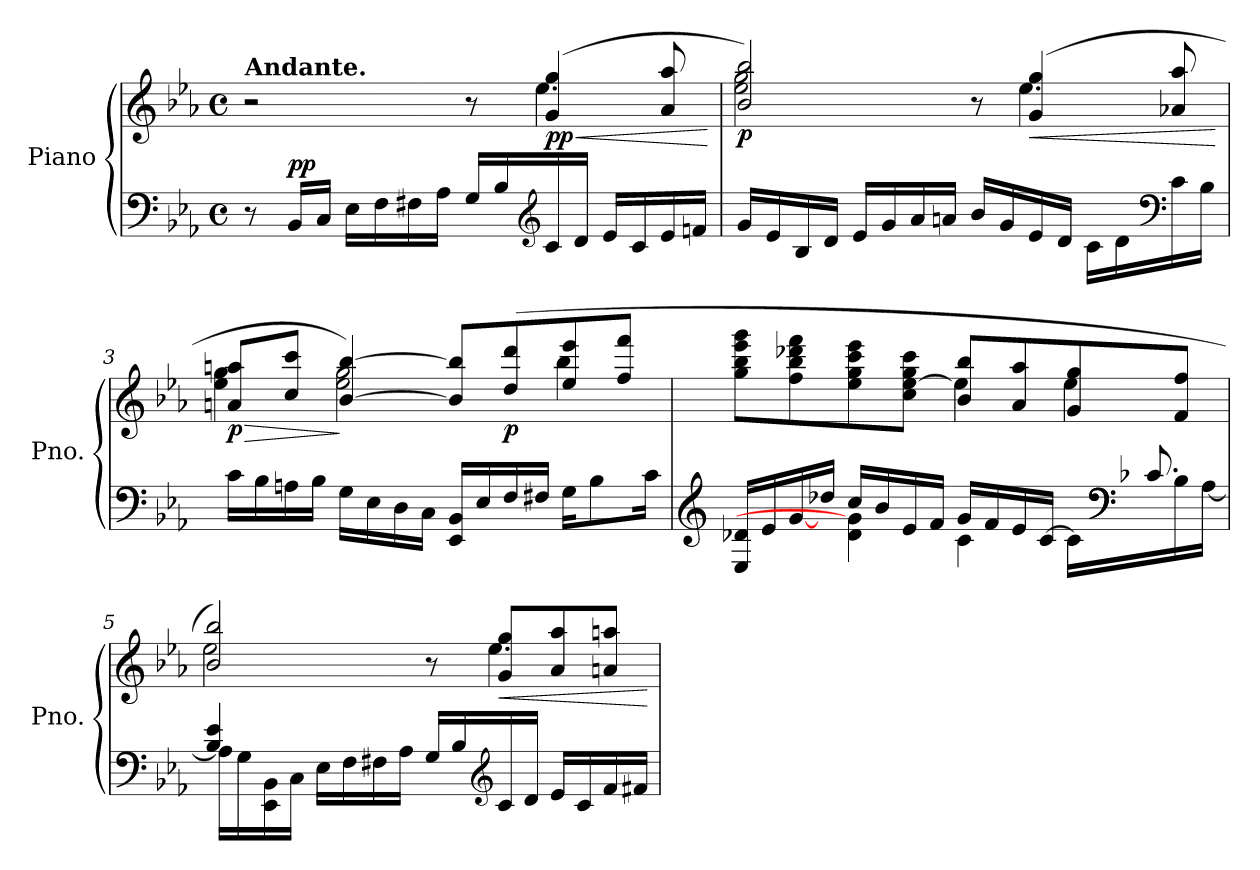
**kern	**kern	**dynam
*part1	*part1	*part1
*staff2	*staff1	*staff1/2
*I"Piano	*	*
*I'Pno.	*	*
*clefF4	*clefG2	*
*k[b-e-a-]	*k[b-e-a-]	*
*M4/4	*M4/4	*
*met(c)	*met(c)	*
*MM72	*MM72	*
=1	=1	=1
*	*^	*
!	!LO:TX:a:B:t=Andante.	!	!
8r	2r	2rffyy	.
!	!	!	!LO:DY:a=2
16BB-/LL	.	.	pp
16C/JJ	.	.	.
16E-\LL	.	.	.
16F\	.	.	.
16F#X\	.	.	.
16A-\JJ	.	.	.
16G/LL	8r	8rffyy	.
16B-/	.	.	.
*clefG2	*	*	*
!	!	!	!LO:HP:b
!	!	!	!LO:DY:n=1:b
16c/	(4g/ 4gg/	4.ee-\	< pp
16d/JJ	.	.	.
16e-/LL	.	.	.
16c/	.	.	.
16e-/	8a-/ 8aa-/	.	.
16fn/JJ	.	.	.
*	*v	*v	*
.	.	[
=2	=2	=2
*	*^	*
!	!	!	!LO:DY:b
16g/LL	2b-/ 2bb-/)	2ee-\ 2gg\	p
16e-/	.	.	.
16B-/	.	.	.
16d/JJ	.	.	.
16e-/LL	.	.	.
16g/	.	.	.
16a-/	.	.	.
16an/JJ	.	.	.
16b-/LL	8r	8rffyy	.
16g/	.	.	.
!	!	!	!LO:HP:b
16e-/	(4g/ 4gg/	4.ee-\	<
16d/JJ	.	.	.
16c\LL	.	.	.
16d\	.	.	.
*clefF4	*	*	*
16c\	8a-X/ 8aa-/	.	.
16B-\JJ	.	.	.
*	*v	*v	*
.	.	[
!!LO:LB:g=z
=3	=3	=3
!	!	!LO:HP:b
*	*^	*
!	!	!	!LO:DY:n=1:b
16c\LL	8an/ 8aan/L	4ee-\ 4gg\	> p
16B-\	.	.	.
16An\	8cc/ 8ccc/J	.	.
16B-\JJ	.	.	.
16G\LL	[4b-/ [4bb-/)	2ee-\ 2gg\	]
16E-\	.	.	.
16D\	.	.	.
16C\JJ	.	.	.
16EE-/ 16BB-/LL	8b-/] 8bb-/]L	.	.
16E-/	.	.	.
!	!	!	!LO:DY:n=2:b
16F/	(8dd/ 8ddd/	.	p
16F#X/JJ	.	.	.
16G\KL	8ee-/ 8eee-/	4bb-\	.
8B-\	.	.	.
.	8ff/ 8fff/J	.	.
16c\Jk	.	.	.
=4	=4	=4	=4
*clefG2	*	*	*
*^	*	*	*
16E-/ 16d-X/LL	4rbbbyy	8gg\ 8bb-\ 8eee-\ 8ggg\L	2ryy	.
16e-/	.	.	.	.
[16g/	.	8ff\ 8bb-\ 8ddd-X\ 8fff\	.	.
16dd-X/JJ	.	.	.	.
16cc/LL	4d-\ 4g\]	8ee-\ 8gg\ 8ccc\ 8eee-\	.	.
16b-/	.	.	.	.
16e-/	.	8cc\ [8ee-\ 8gg\ 8ccc\J	.	.
16f/JJ	.	.	.	.
16g/LL	4c\	8b-/ 8bb-/L	4ee-\]	.
16f/	.	.	.	.
16e-/	.	8a-/ 8aa-/	.	.
[16c/JJ	.	.	.	.
16ryy	16c\LL]	8g/ 8gg/	4ee-\	.
*clefF4	*	*	*	*
8.c-X/	16c-\yy	.	.	.
.	16B-\	8f/ 8ff/J	.	.
.	[16A-\JJ	.	.	.
!!LO:LB:g=z	!!
=5	=5	=5	=5	=5
4B-/ 4e-/	16A-\LL]	2b-/ 2bb-/)	2ee-\	.
.	16G\	.	.	.
.	16EE-\ 16BB-\	.	.	.
.	16C\JJ	.	.	.
16E-\LL	2.ryy	.	.	.
16F\	.	.	.	.
16F#X\	.	.	.	.
16A-\JJ	.	.	.	.
16G/LL	.	8r	8rffyy	.
16B-/	.	.	.	.
*clefG2	*	*	*	*
!	!	!	!	!LO:HP:b
16c/	.	8g/ 8gg/L	4.ee-\	<
16d/JJ	.	.	.	.
16e-/LL	.	8a-/ 8aa-/	.	.
16c/	.	.	.	.
16f/	.	8an/ 8aan/J	.	.
16f#X/JJ	.	.	.	.
*v	*v	*	*	*
*	*v	*v	*
.	.	[
=	=	=
*-	*-	*-
